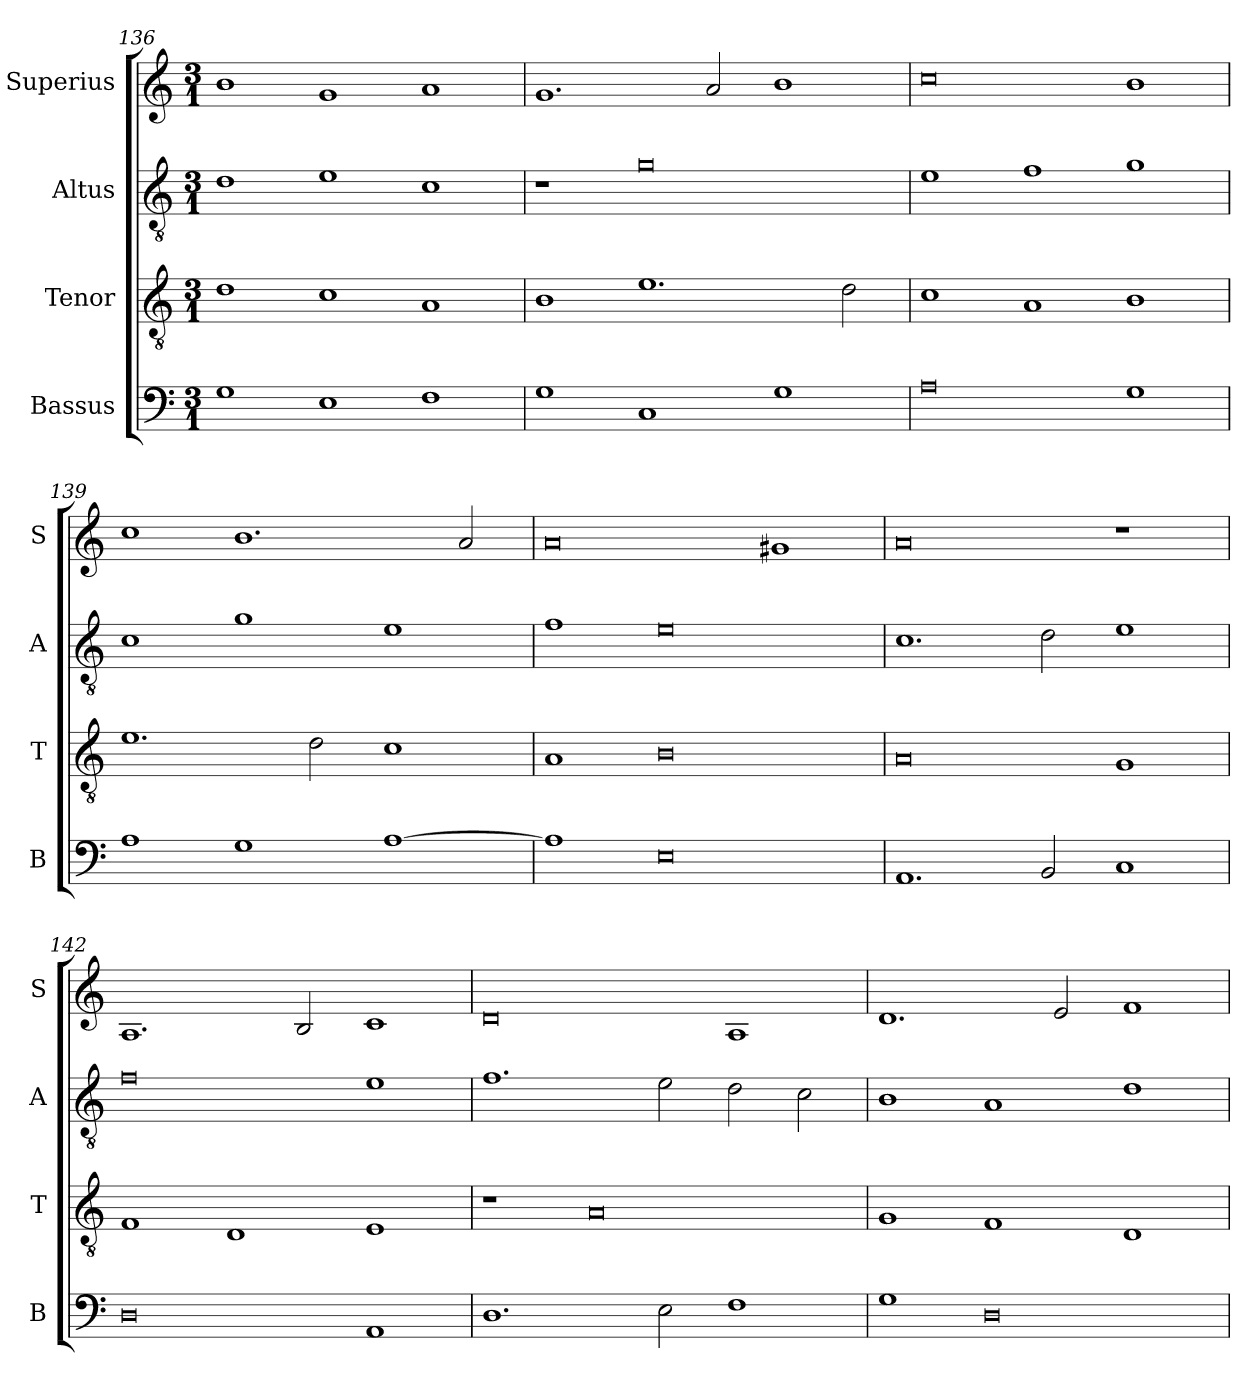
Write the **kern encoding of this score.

**kern	**kern	**kern	**kern
*part4	*part3	*part2	*part1
*staff4	*staff3	*staff2	*staff1
*I"Bassus	*I"Tenor	*I"Altus	*I"Superius
*I'B	*I'T	*I'A	*I'S
*clefF4	*clefGv2	*clefGv2	*clefG2
*k[]	*k[]	*k[]	*k[]
*M3/1	*M3/1	*M3/1	*M3/1
=136	=136	=136	=136
1G	1d	1d	1b
1E	1c	1e	1g
1F	1A	1c	1a
=137	=137	=137	=137
1G	1B	1r	1.g
1C	1.e	0g	.
.	.	.	2a/
1G	.	.	1b
.	2d\	.	.
=138	=138	=138	=138
0A	1c	1e	0cc
.	1A	1f	.
1G	1B	1g	1b
=139	=139	=139	=139
1A	1.e	1c	1cc
1G	.	1g	1.b
.	2d\	.	.
[1A	1c	1e	.
.	.	.	2a/
=140	=140	=140	=140
1A]	1A	1f	0a
0E	0B	0e	.
.	.	.	1g#X
=141	=141	=141	=141
1.AA	0A	1.c	0a
2BB/	.	2d\	.
1C	1G	1e	1r
=142	=142	=142	=142
0D	1F	0f	1.A
.	1D	.	.
.	.	.	2B/
1AA	1E	1e	1c
=143	=143	=143	=143
1.D	1r	1.f	0d
.	0A	.	.
2E\	.	2e\	.
1F	.	2d\	1A
.	.	2c\	.
=144	=144	=144	=144
1G	1G	1B	1.d
0D	1F	1A	.
.	.	.	2e/
.	1D	1d	1f
=	=	=	=
*-	*-	*-	*-
